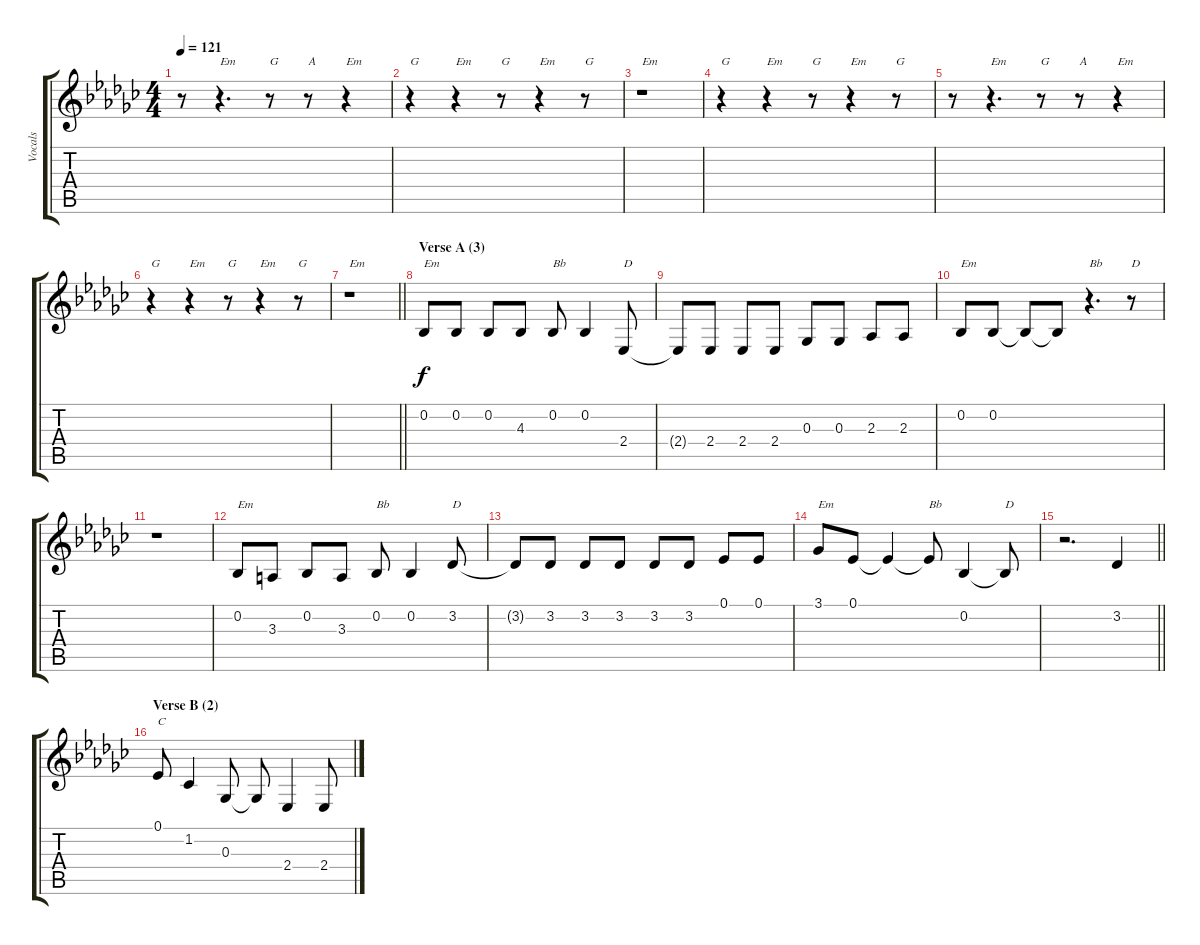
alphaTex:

\track ("Vocals" "Vocals") {instrument sopranosax}
\staff {score tabs}
\tuning (Eb4 Bb3 Gb3 Db3 Ab2 Eb2) {hide}
\ts (4 4)
\tempo 121
\clef g2
\ks ebminor
r.8{dy f} r.4{d txt "Em"} r.8{txt "G"} r.8{txt "A"} r.4{txt "Em"} |
r.4{txt "G"} r.4{txt "Em"} r.8{txt "G"} r.4{txt "Em"} r.8{txt "G"} |
r.1{txt "Em"} |
r.4{txt "G"} r.4{txt "Em"} r.8{txt "G"} r.4{txt "Em"} r.8{txt "G"} |
r.8 r.4{d txt "Em"} r.8{txt "G"} r.8{txt "A"} r.4{txt "Em"} |
r.4{txt "G"} r.4{txt "Em"} r.8{txt "G"} r.4{txt "Em"} r.8{txt "G"} |
\barLineRight lightlight
r.1{txt "Em"} |
\section ("" "Verse A (3)")
0.2.8{txt "Em"} 0.2.8 0.2.8 4.3.8 0.2.8{txt "Bb"} 0.2.4 2.4.8{txt "D"} |
2.4{t}.8 2.4.8 2.4.8 2.4.8 0.3.8 0.3.8 2.3.8 2.3.8 |
0.2.8{txt "Em"} 0.2.8 0.2{t}.8 0.2{t}.8 r.4{d txt "Bb"} r.8{txt "D"} |
r.1 |
0.2.8{txt "Em"} 3.3.8 0.2.8 3.3.8 0.2.8{txt "Bb"} 0.2.4 3.2.8{txt "D"} |
3.2{t}.8 3.2.8 3.2.8 3.2.8 3.2.8 3.2.8 0.1.8 0.1.8 |
3.1.8{txt "Em"} 0.1.8 0.1{t}.4 0.1{t}.8{txt "Bb"} 0.2.4 0.2{t}.8{txt "D"} |
\barLineRight lightlight
r.2{d} 3.2.4 |
\section ("" "Verse B (2)")
0.1.8{txt "C"} 1.2.4 0.3.8 0.3{t}.8 2.4.4 2.4.8
